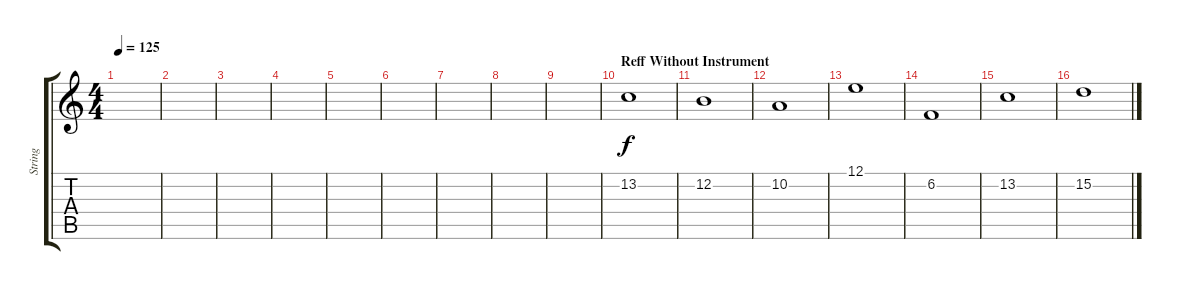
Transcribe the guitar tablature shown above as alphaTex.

\track ("String" "String") {instrument stringensemble1}
\staff {score tabs}
\tuning (E4 B3 G3 D3 A2 E2) {hide}
\ts (4 4)
\tempo 125
\clef g2
\ks c
|
|
|
|
|
|
|
|
|
\section ("" "Reff Without Instrument")
13.2.1 |
12.2.1 |
10.2.1 |
12.1.1 |
6.2.1 |
13.2.1 |
15.2.1
